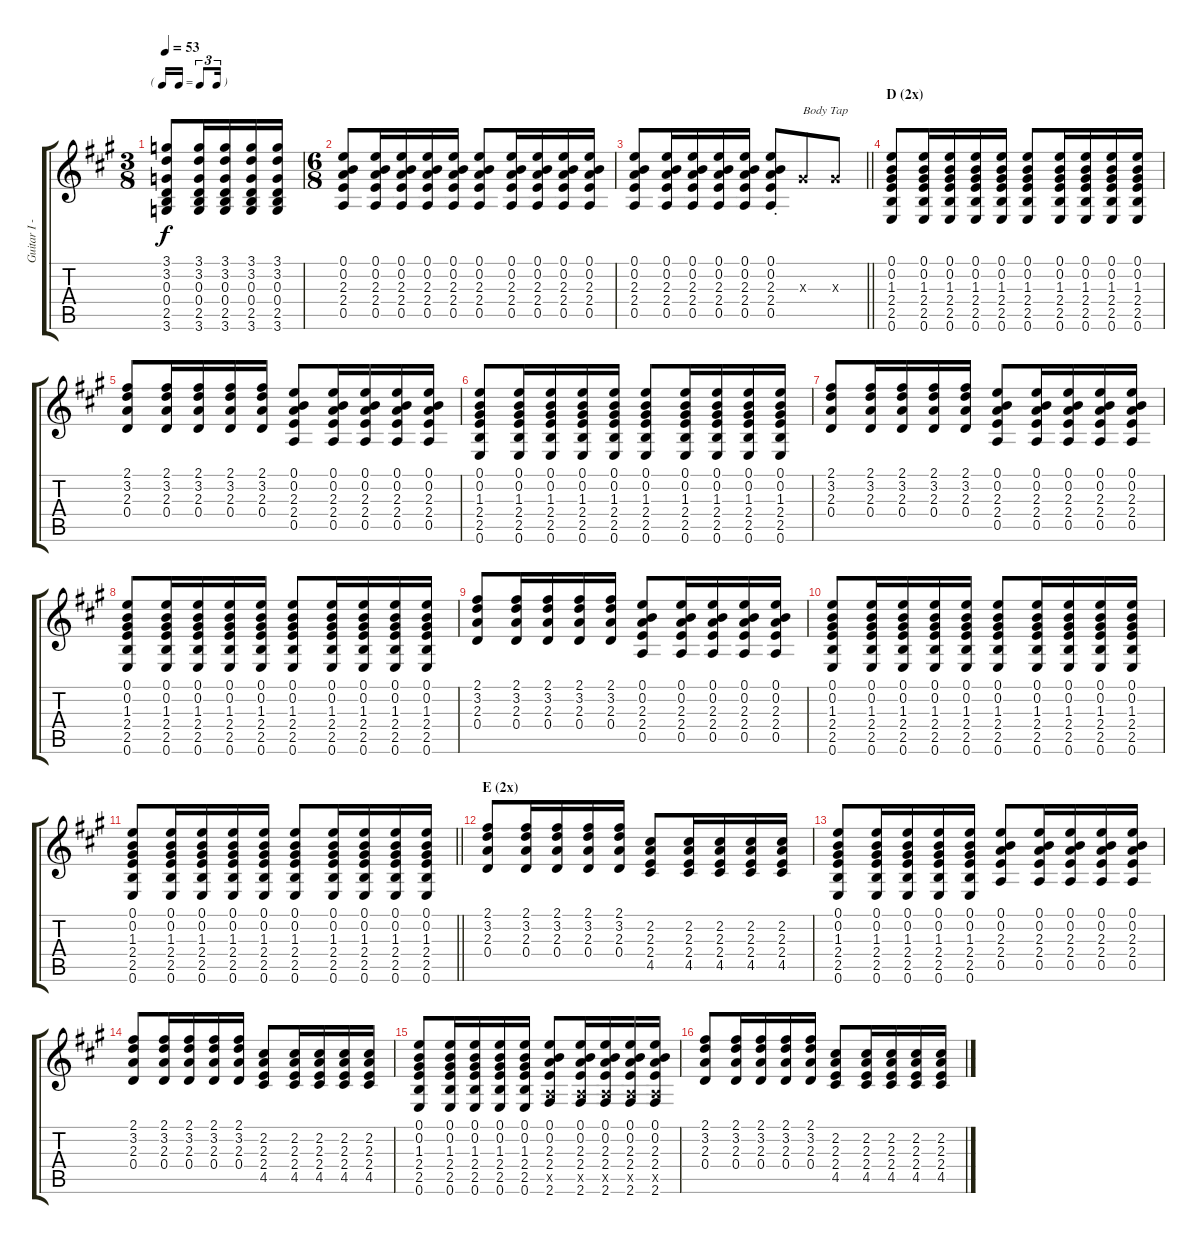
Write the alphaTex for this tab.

\track ("Guitar I - Gotoh Masafumi" "Guitar I -") {instrument acousticguitarsteel}
\staff {score tabs}
\tuning (E4 B3 G3 D3 A2 E2) {hide}
\ts (3 8)
\tf triplet16th
\tempo 53
\clef g2
\ks a
(3.1 3.2 0.3 0.4 2.5 3.6).8{dy f} (3.1 3.2 0.3 0.4 2.5 3.6).16 (3.1 3.2 0.3 0.4 2.5 3.6).16 (3.1 3.2 0.3 0.4 2.5 3.6).16 (3.1 3.2 0.3 0.4 2.5 3.6).16 |
\ts (6 8)
(0.1 0.2 2.3 2.4 0.5).8 (0.1 0.2 2.3 2.4 0.5).16 (0.1 0.2 2.3 2.4 0.5).16 (0.1 0.2 2.3 2.4 0.5).16 (0.1 0.2 2.3 2.4 0.5).16 (0.1 0.2 2.3 2.4 0.5).8 (0.1 0.2 2.3 2.4 0.5).16 (0.1 0.2 2.3 2.4 0.5).16 (0.1 0.2 2.3 2.4 0.5).16 (0.1 0.2 2.3 2.4 0.5).16 |
\barLineRight lightlight
(0.1 0.2 2.3 2.4 0.5).8 (0.1 0.2 2.3 2.4 0.5).16 (0.1 0.2 2.3 2.4 0.5).16 (0.1 0.2 2.3 2.4 0.5).16 (0.1 0.2 2.3 2.4 0.5).16 (0.1{st} 0.2{st} 2.3{st} 2.4{st} 0.5{st}).8 1.3{x}.8{txt "Body Tap"} 1.3{x}.8 |
\section ("" "D (2x)")
(0.1 0.2 1.3 2.4 2.5 0.6).8 (0.1 0.2 1.3 2.4 2.5 0.6).16 (0.1 0.2 1.3 2.4 2.5 0.6).16 (0.1 0.2 1.3 2.4 2.5 0.6).16 (0.1 0.2 1.3 2.4 2.5 0.6).16 (0.1 0.2 1.3 2.4 2.5 0.6).8 (0.1 0.2 1.3 2.4 2.5 0.6).16 (0.1 0.2 1.3 2.4 2.5 0.6).16 (0.1 0.2 1.3 2.4 2.5 0.6).16 (0.1 0.2 1.3 2.4 2.5 0.6).16 |
(2.1 3.2 2.3 0.4).8 (2.1 3.2 2.3 0.4).16 (2.1 3.2 2.3 0.4).16 (2.1 3.2 2.3 0.4).16 (2.1 3.2 2.3 0.4).16 (0.1 0.2 2.3 2.4 0.5).8 (0.1 0.2 2.3 2.4 0.5).16 (0.1 0.2 2.3 2.4 0.5).16 (0.1 0.2 2.3 2.4 0.5).16 (0.1 0.2 2.3 2.4 0.5).16 |
(0.1 0.2 1.3 2.4 2.5 0.6).8 (0.1 0.2 1.3 2.4 2.5 0.6).16 (0.1 0.2 1.3 2.4 2.5 0.6).16 (0.1 0.2 1.3 2.4 2.5 0.6).16 (0.1 0.2 1.3 2.4 2.5 0.6).16 (0.1 0.2 1.3 2.4 2.5 0.6).8 (0.1 0.2 1.3 2.4 2.5 0.6).16 (0.1 0.2 1.3 2.4 2.5 0.6).16 (0.1 0.2 1.3 2.4 2.5 0.6).16 (0.1 0.2 1.3 2.4 2.5 0.6).16 |
(2.1 3.2 2.3 0.4).8 (2.1 3.2 2.3 0.4).16 (2.1 3.2 2.3 0.4).16 (2.1 3.2 2.3 0.4).16 (2.1 3.2 2.3 0.4).16 (0.1 0.2 2.3 2.4 0.5).8 (0.1 0.2 2.3 2.4 0.5).16 (0.1 0.2 2.3 2.4 0.5).16 (0.1 0.2 2.3 2.4 0.5).16 (0.1 0.2 2.3 2.4 0.5).16 |
(0.1 0.2 1.3 2.4 2.5 0.6).8 (0.1 0.2 1.3 2.4 2.5 0.6).16 (0.1 0.2 1.3 2.4 2.5 0.6).16 (0.1 0.2 1.3 2.4 2.5 0.6).16 (0.1 0.2 1.3 2.4 2.5 0.6).16 (0.1 0.2 1.3 2.4 2.5 0.6).8 (0.1 0.2 1.3 2.4 2.5 0.6).16 (0.1 0.2 1.3 2.4 2.5 0.6).16 (0.1 0.2 1.3 2.4 2.5 0.6).16 (0.1 0.2 1.3 2.4 2.5 0.6).16 |
(2.1 3.2 2.3 0.4).8 (2.1 3.2 2.3 0.4).16 (2.1 3.2 2.3 0.4).16 (2.1 3.2 2.3 0.4).16 (2.1 3.2 2.3 0.4).16 (0.1 0.2 2.3 2.4 0.5).8 (0.1 0.2 2.3 2.4 0.5).16 (0.1 0.2 2.3 2.4 0.5).16 (0.1 0.2 2.3 2.4 0.5).16 (0.1 0.2 2.3 2.4 0.5).16 |
(0.1 0.2 1.3 2.4 2.5 0.6).8 (0.1 0.2 1.3 2.4 2.5 0.6).16 (0.1 0.2 1.3 2.4 2.5 0.6).16 (0.1 0.2 1.3 2.4 2.5 0.6).16 (0.1 0.2 1.3 2.4 2.5 0.6).16 (0.1 0.2 1.3 2.4 2.5 0.6).8 (0.1 0.2 1.3 2.4 2.5 0.6).16 (0.1 0.2 1.3 2.4 2.5 0.6).16 (0.1 0.2 1.3 2.4 2.5 0.6).16 (0.1 0.2 1.3 2.4 2.5 0.6).16 |
\barLineRight lightlight
(0.1 0.2 1.3 2.4 2.5 0.6).8 (0.1 0.2 1.3 2.4 2.5 0.6).16 (0.1 0.2 1.3 2.4 2.5 0.6).16 (0.1 0.2 1.3 2.4 2.5 0.6).16 (0.1 0.2 1.3 2.4 2.5 0.6).16 (0.1 0.2 1.3 2.4 2.5 0.6).8 (0.1 0.2 1.3 2.4 2.5 0.6).16 (0.1 0.2 1.3 2.4 2.5 0.6).16 (0.1 0.2 1.3 2.4 2.5 0.6).16 (0.1 0.2 1.3 2.4 2.5 0.6).16 |
\section ("" "E (2x)")
(2.1 3.2 2.3 0.4).8 (2.1 3.2 2.3 0.4).16 (2.1 3.2 2.3 0.4).16 (2.1 3.2 2.3 0.4).16 (2.1 3.2 2.3 0.4).16 (2.2 2.3 2.4 4.5).8 (2.2 2.3 2.4 4.5).16 (2.2 2.3 2.4 4.5).16 (2.2 2.3 2.4 4.5).16 (2.2 2.3 2.4 4.5).16 |
(0.1 0.2 1.3 2.4 2.5 0.6).8 (0.1 0.2 1.3 2.4 2.5 0.6).16 (0.1 0.2 1.3 2.4 2.5 0.6).16 (0.1 0.2 1.3 2.4 2.5 0.6).16 (0.1 0.2 1.3 2.4 2.5 0.6).16 (0.1 0.2 2.3 2.4 0.5).8 (0.1 0.2 2.3 2.4 0.5).16 (0.1 0.2 2.3 2.4 0.5).16 (0.1 0.2 2.3 2.4 0.5).16 (0.1 0.2 2.3 2.4 0.5).16 |
(2.1 3.2 2.3 0.4).8 (2.1 3.2 2.3 0.4).16 (2.1 3.2 2.3 0.4).16 (2.1 3.2 2.3 0.4).16 (2.1 3.2 2.3 0.4).16 (2.2 2.3 2.4 4.5).8 (2.2 2.3 2.4 4.5).16 (2.2 2.3 2.4 4.5).16 (2.2 2.3 2.4 4.5).16 (2.2 2.3 2.4 4.5).16 |
(0.1 0.2 1.3 2.4 2.5 0.6).8 (0.1 0.2 1.3 2.4 2.5 0.6).16 (0.1 0.2 1.3 2.4 2.5 0.6).16 (0.1 0.2 1.3 2.4 2.5 0.6).16 (0.1 0.2 1.3 2.4 2.5 0.6).16 (0.1 0.2 2.3 2.4 0.5{x} 2.6).8 (0.1 0.2 2.3 2.4 0.5{x} 2.6).16 (0.1 0.2 2.3 2.4 0.5{x} 2.6).16 (0.1 0.2 2.3 2.4 0.5{x} 2.6).16 (0.1 0.2 2.3 2.4 0.5{x} 2.6).16 |
(2.1 3.2 2.3 0.4).8 (2.1 3.2 2.3 0.4).16 (2.1 3.2 2.3 0.4).16 (2.1 3.2 2.3 0.4).16 (2.1 3.2 2.3 0.4).16 (2.2 2.3 2.4 4.5).8 (2.2 2.3 2.4 4.5).16 (2.2 2.3 2.4 4.5).16 (2.2 2.3 2.4 4.5).16 (2.2 2.3 2.4 4.5).16
